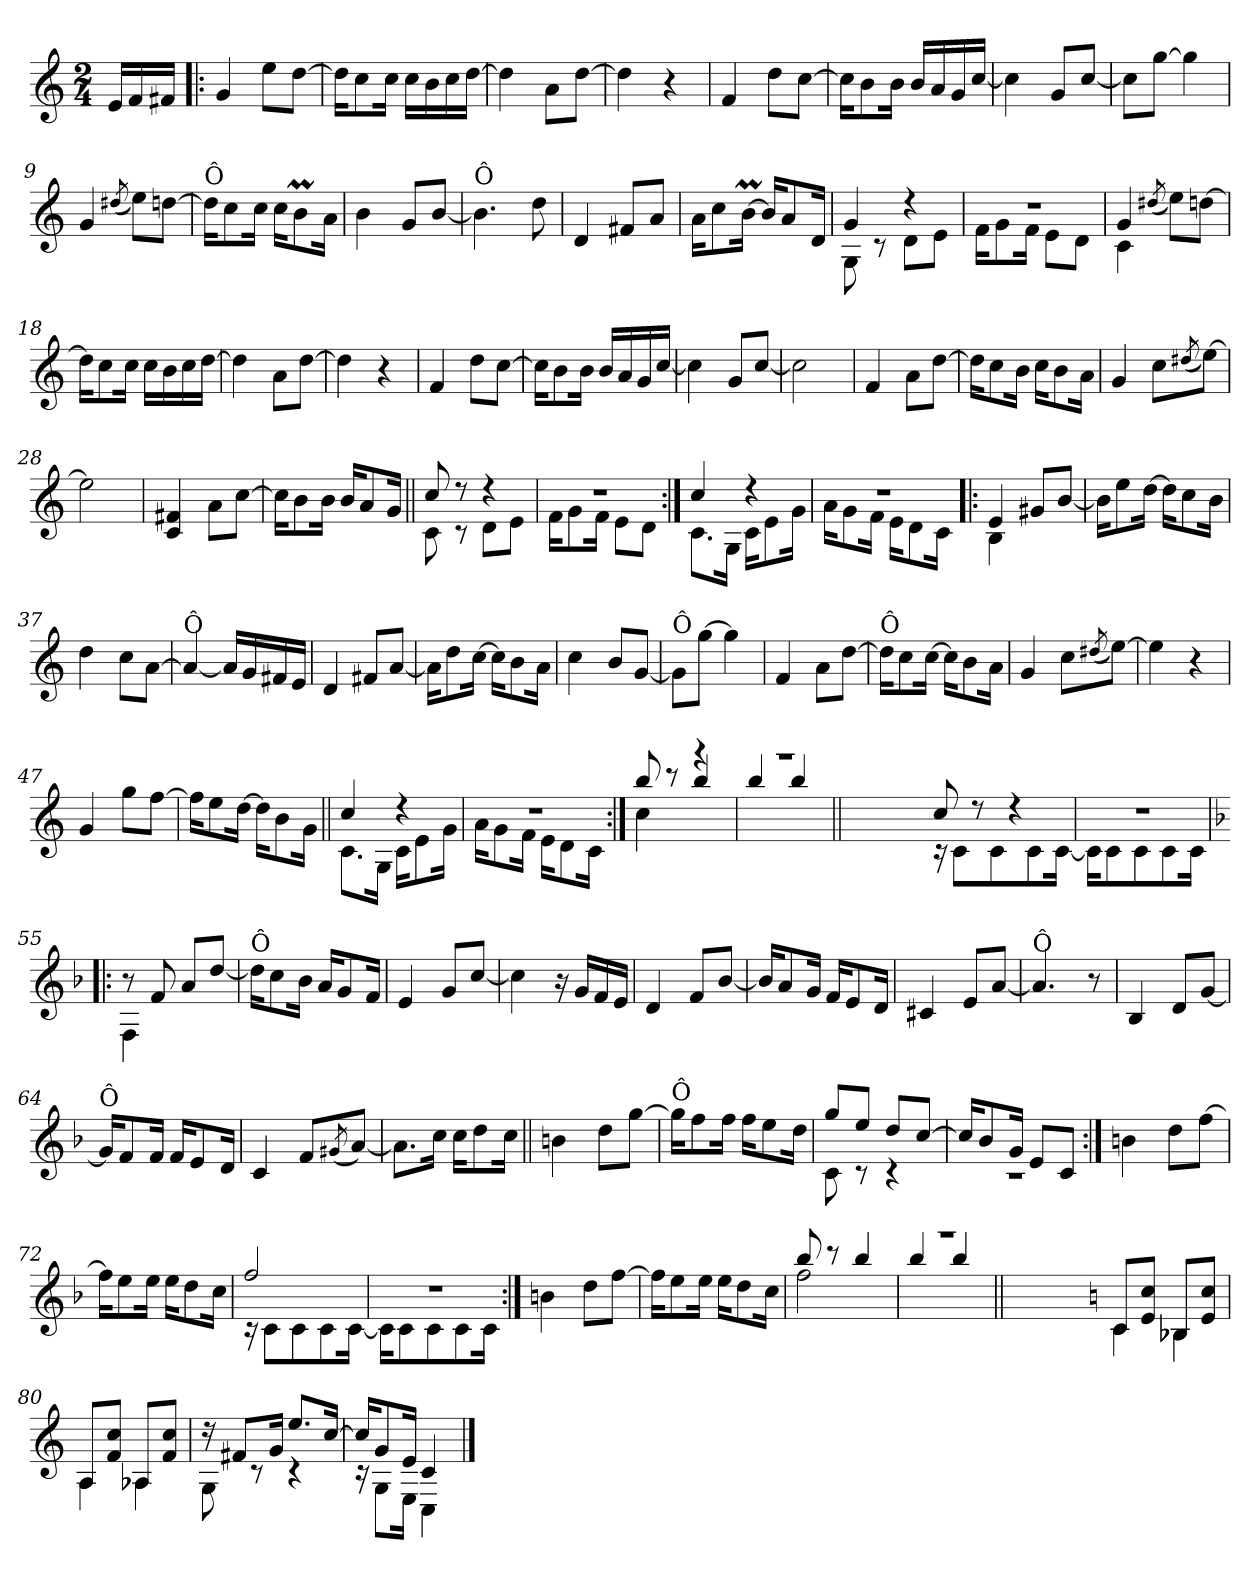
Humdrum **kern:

**kern
*part1
*staff1
*clefG2
*k[]
*C:
*M2/4
=
16e/LL
16f/
16f#X/JJ
=1!|:
4g/
8ee\L
[8dd\J
=2
16dd\KL]
8cc\
16cc\Jk
16cc\LL
16b\
16cc\
[16dd\JJ
=3
4dd\]
8a\L
[8dd\J
=4
4dd\]
4r
!!LO:LB:g=z
=5
4f/
8dd\L
[8cc\J
=6
16cc\KL]
8b\
16b\Jk
16b/LL
16a/
16g/
[16cc/JJ
=7
4cc\]
8g/L
[8cc/J
=8
8cc\L]
[8gg\J
4gg\]
=9
4g/
(<8qdd#X/
8ee\L)
[8ddn\J
!!LO:LB:g=z
=10
!LO:TX:a:t=Ô
16dd\KL]
8cc\
16cc\Jk
16cc\KL
8bm\
16a\Jk
=11
4b\
8g/L
[8b/J
=12
!LO:TX:a:t=Ô
4.b\]
8dd\
=13
4d/
8f#X/L
8a/J
=14
16a\KL
8cc\
[16bm\Jk
16b/KL]
8a/
16d/Jk
!!LO:LB:g=z
=15
*^
4g/	8G!\
.	8rc
4rdd	8d!\L
.	8e!\J
=16	=16
2rdd	16f!\KL
.	8g!\
.	16f!\Jk
.	8e!\L
.	8d!\J
=17	=17
4g/	4c!\
(<8qdd#X/	.
8ee\L)	4ryy
[>8ddn\J	.
*v	*v
=18
16dd\KL]
8cc\
16cc\Jk
16cc\LL
16b\
16cc\
[16dd\JJ
=19
4dd\]
8a\L
[8dd\J
!!LO:LB:g=z
=20
4dd\]
4r
=21
4f/
8dd\L
[8cc\J
=22
16cc\KL]
8b\
16b\Jk
16b/LL
16a/
16g/
[16cc/JJ
=23
4cc\]
8g/L
[8cc/J
=24
2cc\]
=25
4f/
8a\L
[8dd\J
!!LO:LB:g=z
=26
16dd\KL]
8cc\
16b\Jk
16cc\KL
8b\
16a\Jk
=27
4g/
8cc\L
(<8qdd#X/
[8ee\J)
=28
2ee\]
=29
4c/ 4f#X/
8a\L
[8cc\J
=30
16cc\KL]
8b\
16b\Jk
16b/KL
8a/
16g/Jk
!!LO:LB:g=z
=31||
*^
8cc/	8c!\
8rdd	8rc
4rdd	8d!\L
.	8e!\J
=32	=32
2rdd	16f!\KL
.	8g!\
.	16f!\Jk
.	8e!\L
.	8d!\J
=33:|!	=33:|!
4cc/	8.c!\L
.	16G!\Jk
4rdd	16c!\KL
.	8e!\
.	16g!\Jk
=34	=34
2rdd	16a!\KL
.	8g!\
.	16f!\Jk
.	16e!\KL
.	8d!\
.	16c!\Jk
=35!|:	=35!|:
4e/	4B!\
8g#X/L	4ryy
[>8b/J	.
*v	*v
=36
16b\KL]
8ee\
[16dd\Jk
16dd\KL]
8cc\
16b\Jk
!!LO:LB:g=z
=37
4dd\
8cc\L
[8a\J
=38
!LO:TX:a:t=Ô
4a/_
16a/LL]
16g/
16f#X/
16e/JJ
=39
4d/
8f#X/L
[8a/J
=40
16a\KL]
8dd\
[16cc\Jk
16cc\KL]
8b\
16a\Jk
=41
4cc\
8b/L
[8g/J
!!LO:LB:g=z
=42
!LO:TX:a:t=Ô
8g\L]
[8gg\J
4gg\]
=43
4f/
8a\L
[8dd\J
=44
!LO:TX:a:t=Ô
16dd\KL]
8cc\
[16cc\Jk
16cc\KL]
8b\
16a\Jk
=45
4g/
8cc\L
(<8qdd#X/
[8ee\J)
=46
4ee\]
4r
=47
4g/
8gg\L
[8ff\J
!!LO:PB:g=z
=48
16ff\KL]
8ee\
[16dd\Jk
16dd\KL]
8b\
16g\Jk
=49||
*^
4cc/	8.c!\L
.	16G!\Jk
4rdd	16c!\KL
.	8e!\
.	16g!\Jk
=50	=50
2rdd	16a!\KL
.	8g!\
.	16f!\Jk
.	16e!\KL
.	8d!\
.	16c!\Jk
=51:|!	=51:|!
4cc\	8bb!/
.	8rccc
4r	4bb!/
=52	=52
2r	4bb!/
.	4bb!/
*v	*v
=52X1||
*stria0
2ryy
!!LO:LB:g=z
=53-
*stria5
*^
8cc/	16rc
.	8c!\L
8rdd	.
.	8c!\
4rdd	.
.	8c!\
.	[<16c!\Jk
=54	=54
2rdd	16c!\KL]
.	8c!\
.	8c!\
.	8c!\
.	16c!\Jk
=55!|:	=55!|:
*k[b-]	*
*F:	*
8ra	4F!\
8f/	.
8a/L	4ryy
[>8dd/J	.
*v	*v
=56
!LO:TX:a:t=Ô
16dd\KL]
8cc\
16b-\Jk
16a/KL
8g/
16f/Jk
=57
4e/
8g/L
[8cc/J
!!LO:LB:g=z
=58
4cc\]
16r
16g/LL
16f/
16e/JJ
=59
4d/
8f/L
[8b-/J
=60
16b-/KL]
8a/
16g/Jk
16f/KL
8e/
16d/Jk
=61
4c#X/
8e/L
[8a/J
=62
!LO:TX:a:t=Ô
4.a/]
8r
=63
4B-/
8d/L
[8g/J
!!LO:LB:g=z
=64
!LO:TX:a:t=Ô
16g/KL]
8f/
16f/Jk
16f/KL
8e/
16d/Jk
=65
4c/
8f/L
(<8qg#X/
[8a/J)
=66
8.a\L]
16cc\Jk
16cc\KL
8dd\
16cc\Jk
=67||
4bn\
8dd\L
[8gg\J
=68
!LO:TX:a:t=Ô
16gg\KL]
8ff\
16ff\Jk
16ff\KL
8ee\
16dd\Jk
!!LO:LB:g=z
=69
*^
8gg/L	8c!\
8ee/J	8rc
8dd/L	4rc
[>8cc/J	.
=70	=70
16cc/KL]	2rc
8b-/	.
16g/Jk	.
8e/L	.
8c/J	.
*v	*v
=71:|!
4bn\
8dd\L
[8ff\J
=72
16ff\KL]
8ee\
16ee\Jk
16ee\KL
8dd\
16cc\Jk
=73
*^
2ff/	16rc
.	8c!\L
.	8c!\
.	8c!\
.	[<16c!\Jk
=74	=74
2rdd	16c!\KL]
.	8c!\
.	8c!\
.	8c!\
.	16c!\Jk
*v	*v
!!LO:LB:g=z
=75:|!
4bn\
8dd\L
[8ff\J
=76
16ff\KL]
8ee\
16ee\Jk
16ee\KL
8dd\
16cc\Jk
=77
*^
2ff\	8bb-!/
.	8rccc
.	4bb-!/
=78	=78
2r	4bb-!/
.	4bb-!/
*v	*v
=78X2||
*stria0
2ryy
!!LO:LB:g=z
=79-
*stria5
*k[]
*C:
*^
8c/L	4c!\
8e/ 8cc/J	.
8B-X/L	4B-!\
8e/ 8cc/J	.
=80	=80
8A/L	4A!\
8f/ 8cc/J	.
8A-X/L	4A-!\
8f/ 8cc/J	.
=81	=81
16rcc	8G!\
8f#X/L	.
.	8rc
16g/Jk	.
8.ee/L	4rc
[>16cc/Jk	.
=82	=82
16cc/KL]	16rc
8g/	8G!\L
16e/Jk	16E!\Jk
4c/	4C!\
*v	*v
==
*-
